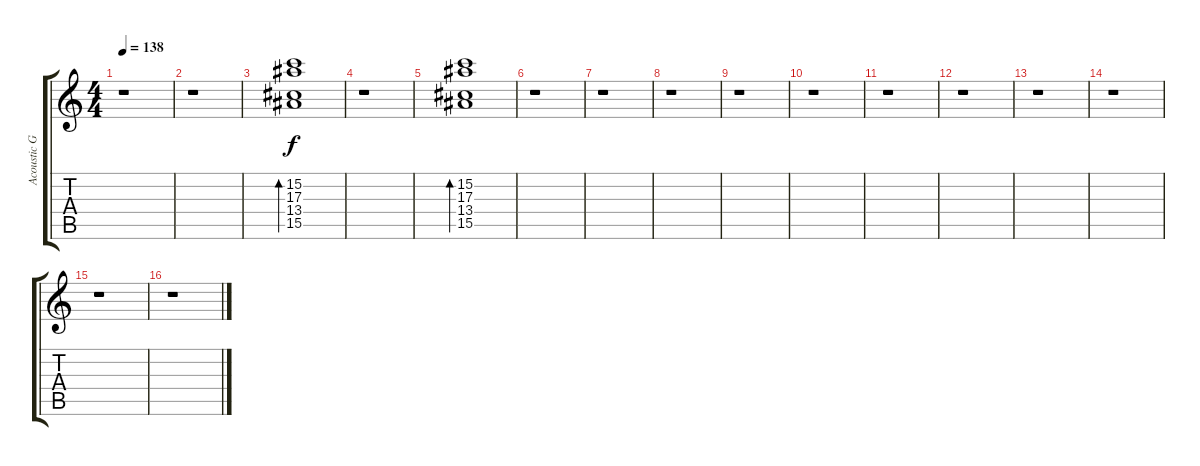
\track ("Acoustic Guitar" "Acoustic G") {instrument acousticguitarsteel}
\staff {score tabs}
\tuning (D4 A3 F3 C3 G2 D2) {hide}
\ts (4 4)
\tempo 138
\clef g2
\ks c
r.1{dy f} |
r.1 |
(15.2 17.3 13.4 15.5).1{bd 120} |
r.1 |
(15.2 17.3 13.4 15.5).1{bd 120} |
r.1 |
r.1 |
r.1 |
r.1 |
r.1 |
r.1 |
r.1 |
r.1 |
r.1 |
r.1 |
r.1
